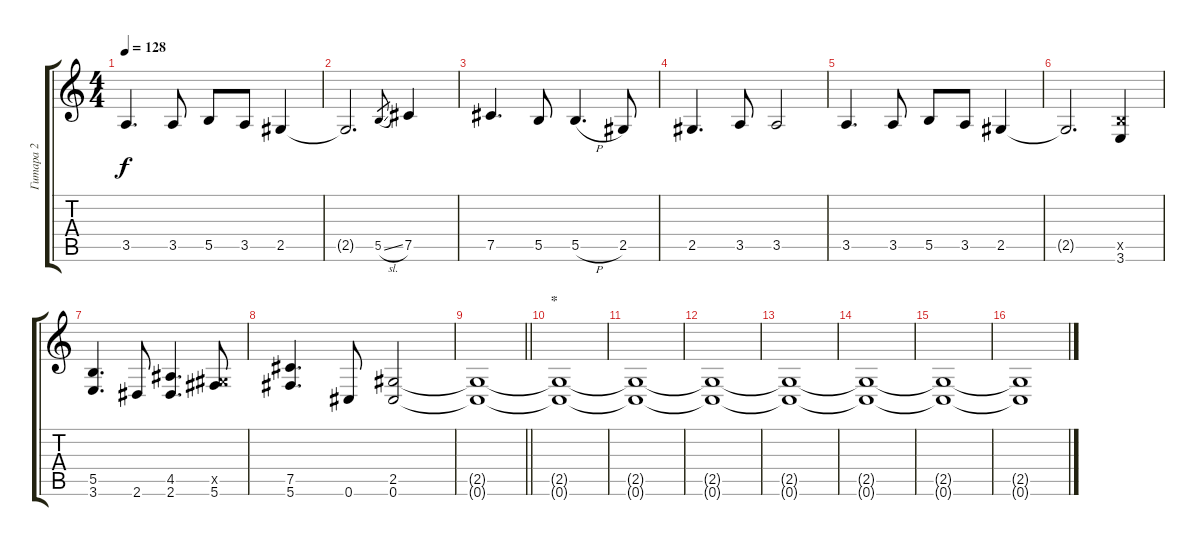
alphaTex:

\track ("Гитара 2" "Гитара 2") {instrument distortionguitar}
\staff {score tabs}
\tuning (Db4 Ab3 E3 B2 Gb2 Db2) {hide}
\ts (4 4)
\tempo 128
\clef g2
\ks c
3.5.4{d dy f} 3.5.8 5.5.8 3.5.8 2.5.4 |
2.5{t}.2{d} 5.5{sl}.8{gr} 7.5.4 |
7.5.4{d} 5.5.8 5.5{h}.4{d} 2.5.8 |
2.5.4{d} 3.5.8 3.5.2 |
3.5.4{d} 3.5.8 5.5.8 3.5.8 2.5.4 |
2.5{t}.2{d} (5.5{x} 3.6).4 |
(5.5 3.6).4{d} 2.6.8 (4.5 2.6).4{d} (2.5{x} 5.6).8 |
(7.5 5.6).4{d} 0.6.8 (2.5 0.6).2 |
\barLineRight lightlight
(2.5{t} 0.6{t}).1{volume 5} |
\section ("" "*")
(2.5{t} 0.6{t}).1 |
(2.5{t} 0.6{t}).1 |
(2.5{t} 0.6{t}).1 |
(2.5{t} 0.6{t}).1{volume 0} |
(2.5{t} 0.6{t}).1 |
(2.5{t} 0.6{t}).1 |
(2.5{t} 0.6{t}).1
